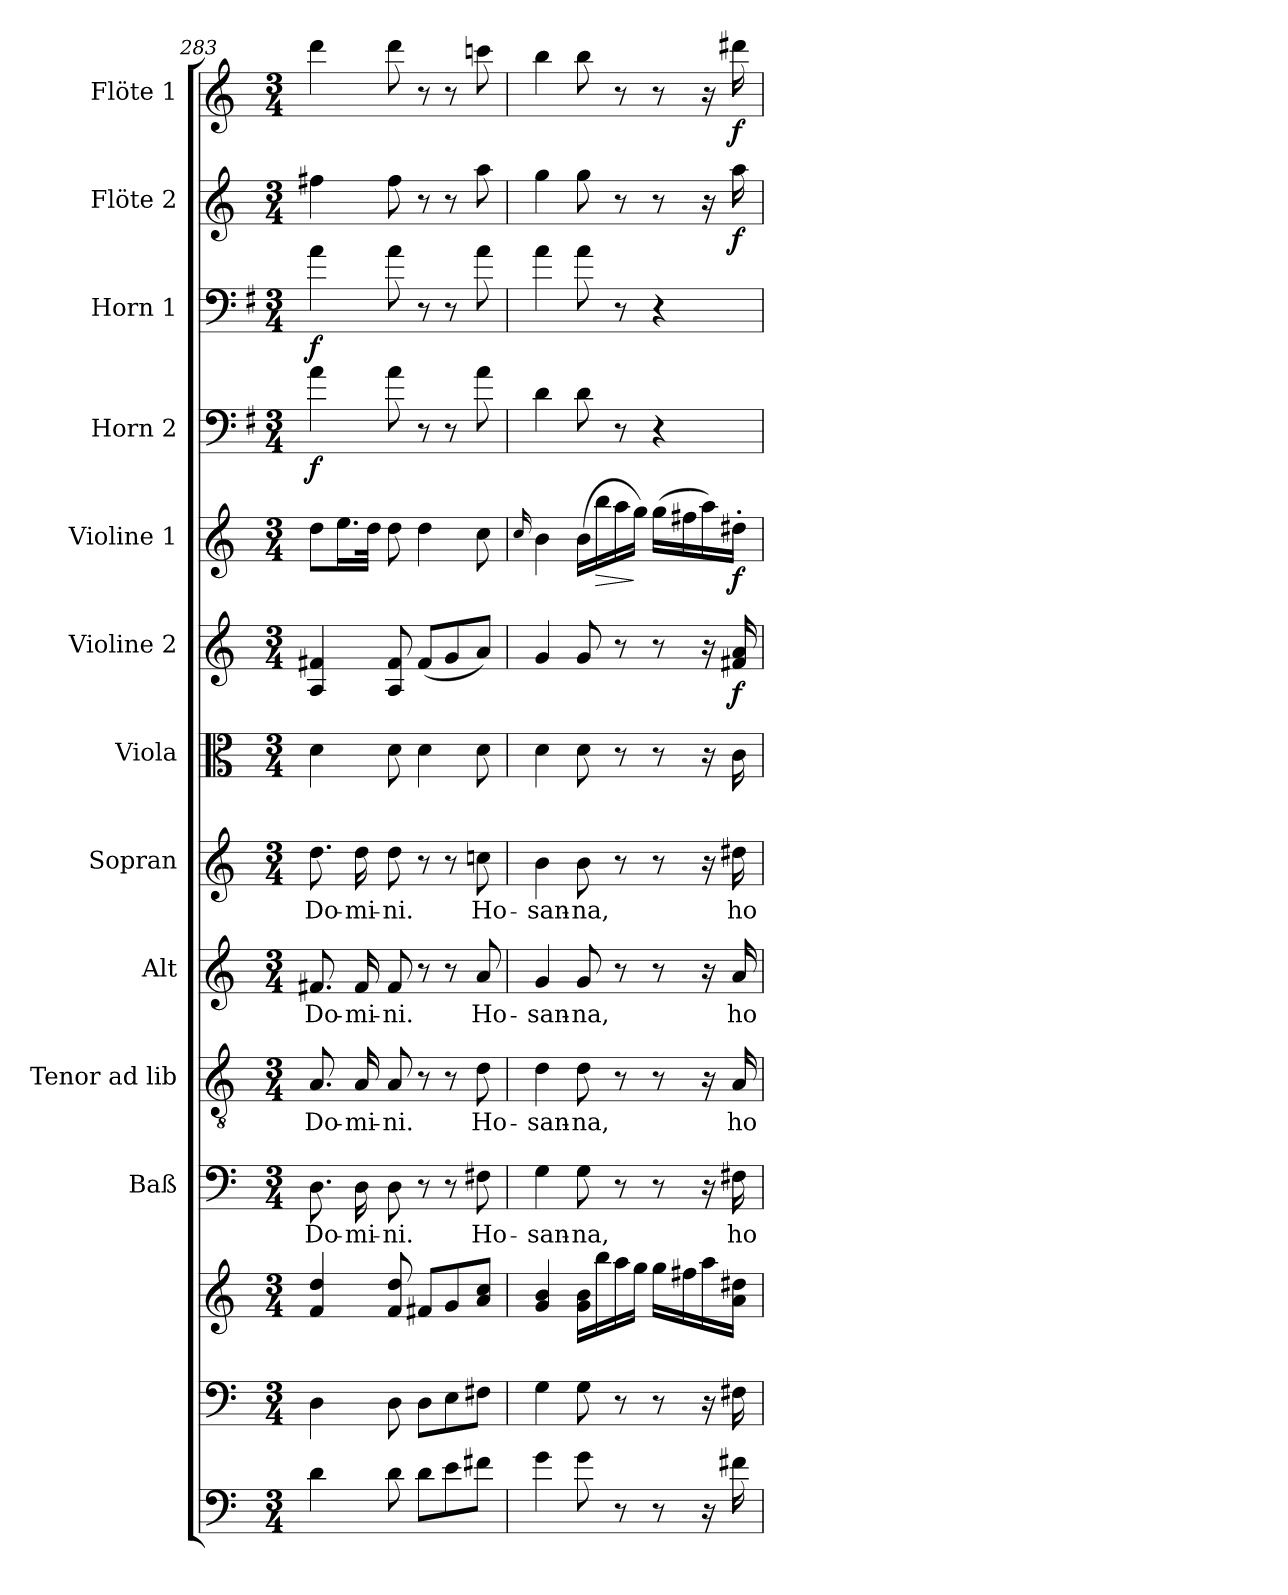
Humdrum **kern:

**kern	**kern	**kern	**kern	**text	**kern	**text	**kern	**text	**kern	**text	**kern	**kern	**dynam	**kern	**dynam	**kern	**dynam	**kern	**dynam	**kern	**dynam	**kern	**dynam
*part13	*part12	*part12	*part11	*part11	*part10	*part10	*part9	*part9	*part8	*part8	*part7	*part6	*part6	*part5	*part5	*part4	*part4	*part3	*part3	*part2	*part2	*part1	*part1
*staff14	*staff13	*staff12	*staff11	*staff11	*staff10	*staff10	*staff9	*staff9	*staff8	*staff8	*staff7	*staff6	*staff6	*staff5	*staff5	*staff4	*staff4	*staff3	*staff3	*staff2	*staff2	*staff1	*staff1
*	*	*	*I"Baß	*	*I"Tenor ad lib	*	*I"Alt	*	*I"Sopran	*	*I"Viola	*I"Violine 2	*	*I"Violine 1	*	*I"Horn 2	*	*I"Horn 1	*	*I"Flöte 2	*	*I"Flöte 1	*
*	*	*	*I'Baß	*	*I'Ten	*	*I'Alt	*	*I'Sop	*	*I'Vla.	*I'Vln. 2	*	*I'Vln. 1	*	*I'Hrn. 2	*	*I'Hrn. 1	*	*I'Fl. 2	*	*I'Fl. 1	*
!!LO:PB:g=z
*clefF4	*clefF4	*clefG2	*clefF4	*	*clefGv2	*	*clefG2	*	*clefG2	*	*clefC3	*clefG2	*	*clefG2	*	*clefF4	*	*clefF4	*	*clefG2	*	*clefG2	*
*ITrd7c12	*	*	*	*	*	*	*	*	*	*	*	*	*	*	*	*ITrd4c7	*	*ITrd4c7	*	*	*	*	*
*k[]	*k[]	*k[]	*k[]	*	*k[]	*	*k[]	*	*k[]	*	*k[]	*k[]	*	*k[]	*	*k[]	*	*k[]	*	*k[]	*	*k[]	*
*C:	*C:	*C:	*C:	*	*C:	*	*C:	*	*C:	*	*C:	*C:	*	*C:	*	*C:	*	*C:	*	*C:	*	*C:	*
*M3/4	*M3/4	*M3/4	*M3/4	*	*M3/4	*	*M3/4	*	*M3/4	*	*M3/4	*M3/4	*	*M3/4	*	*M3/4	*	*M3/4	*	*M3/4	*	*M3/4	*
=283	=283	=283	=283	=283	=283	=283	=283	=283	=283	=283	=283	=283	=283	=283	=283	=283	=283	=283	=283	=283	=283	=283	=283
!	!	!	!	!LO:LY:b	!	!LO:LY:b	!	!LO:LY:b	!	!LO:LY:b	!	!	!	!	!	!	!LO:DY:b	!	!LO:DY:b	!	!	!	!
4D\	4D\	4f/ 4dd/	8.D\	Do-	8.A/	Do-	8.f#X/	Do-	8.dd\	Do-	4d\	4A/ 4f#X/	.	8dd\L	.	4d\	f	4d\	f	4ff#X\	.	4ddd\	.
.	.	.	.	.	.	.	.	.	.	.	.	.	.	16.ee\L	.	.	.	.	.	.	.	.	.
!	!	!	!	!LO:LY:b	!	!LO:LY:b	!	!LO:LY:b	!	!LO:LY:b	!	!	!	!	!	!	!	!	!	!	!	!	!
.	.	.	16D\	-mi-	16A/	-mi-	16f#/	-mi-	16dd\	-mi-	.	.	.	.	.	.	.	.	.	.	.	.	.
.	.	.	.	.	.	.	.	.	.	.	.	.	.	32dd\JJk	.	.	.	.	.	.	.	.	.
!	!	!	!	!LO:LY:b	!	!LO:LY:b	!	!LO:LY:b	!	!LO:LY:b	!	!	!	!	!	!	!	!	!	!	!	!	!
8D\	8D\	8f/ 8dd/	8D\	-ni.	8A/	-ni.	8f#/	-ni.	8dd\	-ni.	8d\	8A/ 8f#/	.	8dd\	.	8d\	.	8d\	.	8ff#\	.	8ddd\	.
8D\L	8D\L	8f#X/L	8r	.	8r	.	8r	.	8r	.	4d\	(<8f#/L	.	4dd\	.	8r	.	8r	.	8r	.	8r	.
8E\	8E\	8g/	8r	.	8r	.	8r	.	8r	.	.	8g/	.	.	.	8r	.	8r	.	8r	.	8r	.
!	!	!	!	!LO:LY:b	!	!LO:LY:b	!	!LO:LY:b	!	!LO:LY:b	!	!	!	!	!	!	!	!	!	!	!	!	!
8F#X\J	8F#X\J	8a/ 8cc/J	8F#X\	Ho-	8d\	Ho-	8a/	Ho-	8ccn\	Ho-	8d\	8a/J)	.	8cc\	.	8d\	.	8d\	.	8aa\	.	8cccn\	.
=284	=284	=284	=284	=284	=284	=284	=284	=284	=284	=284	=284	=284	=284	=284	=284	=284	=284	=284	=284	=284	=284	=284	=284
.	.	.	.	.	.	.	.	.	.	.	.	.	.	16qqcc/	.	.	.	.	.	.	.	.	.
!	!	!	!	!LO:LY:b	!	!LO:LY:b	!	!LO:LY:b	!	!LO:LY:b	!	!	!	!	!	!	!	!	!	!	!	!	!
4G\	4G\	4g/ 4b/	4G\	-san-	4d\	-san-	4g/	-san-	4b\	-san-	4d\	4g/	.	4b\	.	4G\	.	4d\	.	4gg\	.	4bb\	.
!	!	!	!	!LO:LY:b	!	!LO:LY:b	!	!LO:LY:b	!	!LO:LY:b	!	!	!	!	!	!	!	!	!	!	!	!	!
8G\	8G\	16g\ 16b\LL	8G\	-na,	8d\	-na,	8g/	-na,	8b\	-na,	8d\	8g/	.	(>16b\LL	.	8G\	.	8d\	.	8gg\	.	8bb\	.
!	!	!	!	!	!	!	!	!	!	!	!	!	!	!	!LO:HP:b	!	!	!	!	!	!	!	!
.	.	16bb\	.	.	.	.	.	.	.	.	.	.	.	16bb\	>	.	.	.	.	.	.	.	.
8r	8r	16aa\	8r	.	8r	.	8r	.	8r	.	8r	8r	.	16aa\	.	8r	.	8r	.	8r	.	8r	.
.	.	16gg\JJ	.	.	.	.	.	.	.	.	.	.	.	16gg\JJ)	]	.	.	.	.	.	.	.	.
8r	8r	16gg\LL	8r	.	8r	.	8r	.	8r	.	8r	8r	.	(>16gg\LL	.	4r	.	4r	.	8r	.	8r	.
.	.	16ff#X\	.	.	.	.	.	.	.	.	.	.	.	16ff#X\	.	.	.	.	.	.	.	.	.
16r	16r	16aa\	16r	.	16r	.	16r	.	16r	.	16r	16r	.	16aa\)	.	.	.	.	.	16r	.	16r	.
!	!	!	!	!LO:LY:b	!	!LO:LY:b	!	!LO:LY:b	!	!LO:LY:b	!	!	!LO:DY:b	!	!LO:DY:b	!	!	!	!	!	!LO:DY:b	!	!LO:DY:b
16F#X\	16F#X\	16a\ 16dd#X\JJ	16F#X\	ho-	16A/	ho-	16a/	ho-	16dd#X\	ho-	16c\	16f#X/ 16a/	f	16dd#X'>\JJ	f	.	.	.	.	16aa\	f	16ddd#X\	f
=	=	=	=	=	=	=	=	=	=	=	=	=	=	=	=	=	=	=	=	=	=	=	=
*-	*-	*-	*-	*-	*-	*-	*-	*-	*-	*-	*-	*-	*-	*-	*-	*-	*-	*-	*-	*-	*-	*-	*-
